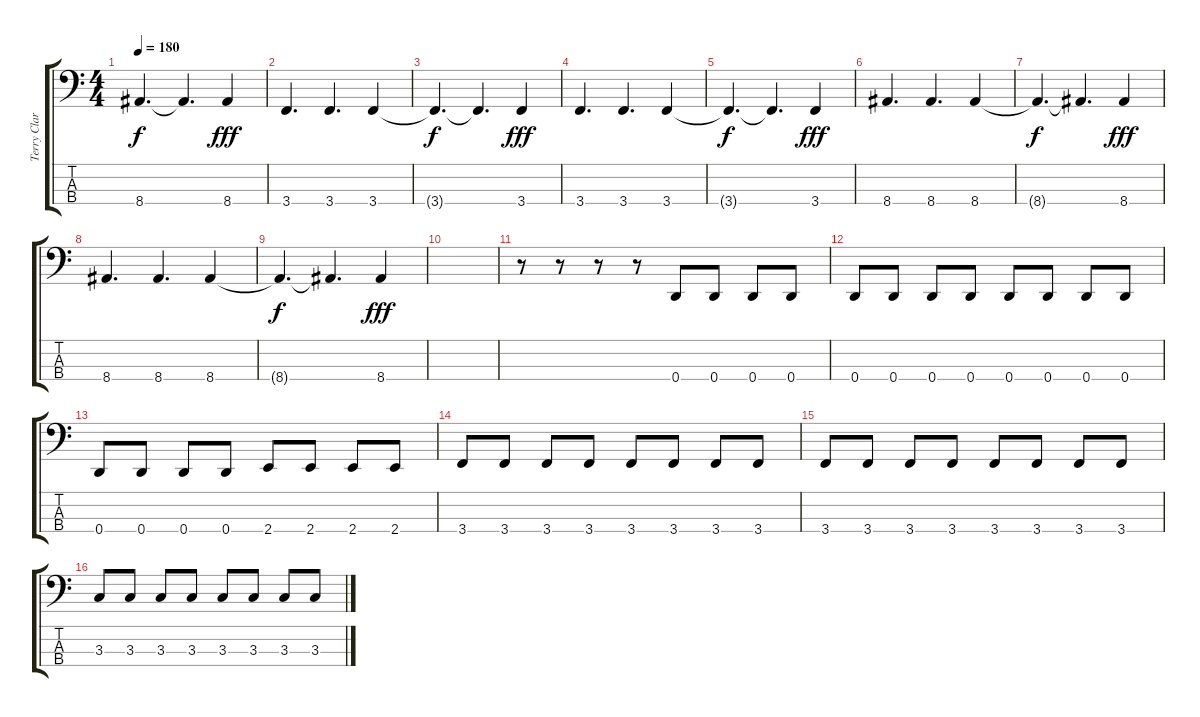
\track ("Terry Clark" "Terry Clar") {instrument electricbasspick}
\staff {score tabs}
\tuning (G2 D2 A1 D1) {hide}
\ts (4 4)
\tempo 180
\clef f4
\ks c
8.4{t}.4{d dy f} 8.4{t}.4{d} 8.4.4{dy fff} |
3.4.4{d} 3.4.4{d} 3.4.4 |
3.4{t}.4{d dy f} 3.4{t}.4{d} 3.4.4{dy fff} |
3.4.4{d} 3.4.4{d} 3.4.4 |
3.4{t}.4{d dy f} 3.4{t}.4{d} 3.4.4{dy fff} |
8.4.4{d} 8.4.4{d} 8.4.4 |
8.4{t}.4{d dy f} 8.4{t}.4{d} 8.4.4{dy fff} |
8.4.4{d} 8.4.4{d} 8.4.4 |
8.4{t}.4{d dy f} 8.4{t}.4{d} 8.4.4{dy fff} |
|
r.8 r.8 r.8 r.8 0.4.8 0.4.8 0.4.8 0.4.8 |
0.4.8 0.4.8 0.4.8 0.4.8 0.4.8 0.4.8 0.4.8 0.4.8 |
0.4.8 0.4.8 0.4.8 0.4.8 2.4.8 2.4.8 2.4.8 2.4.8 |
3.4.8 3.4.8 3.4.8 3.4.8 3.4.8 3.4.8 3.4.8 3.4.8 |
3.4.8 3.4.8 3.4.8 3.4.8 3.4.8 3.4.8 3.4.8 3.4.8 |
3.3.8 3.3.8 3.3.8 3.3.8 3.3.8 3.3.8 3.3.8 3.3.8
